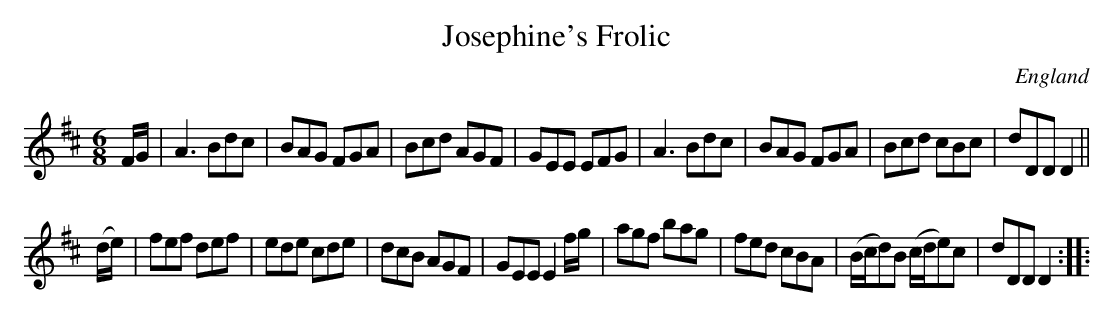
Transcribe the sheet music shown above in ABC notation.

X:1
T:Josephine's Frolic
L:1/8
M:6/8
O:England
K:D
F/G/ |\
A3 Bdc | BAG FGA | Bcd AGF | GEE EFG |\
A3 Bdc | BAG FGA | Bcd cBc | dDD D2 ||
(d/e/) |\
fef def | ede cde | dcB       AGF     | GEE E2f/g/ |\
agf bag | fed cBA | (B/c/d)B (c/d/e)c | dDD D2 ::
